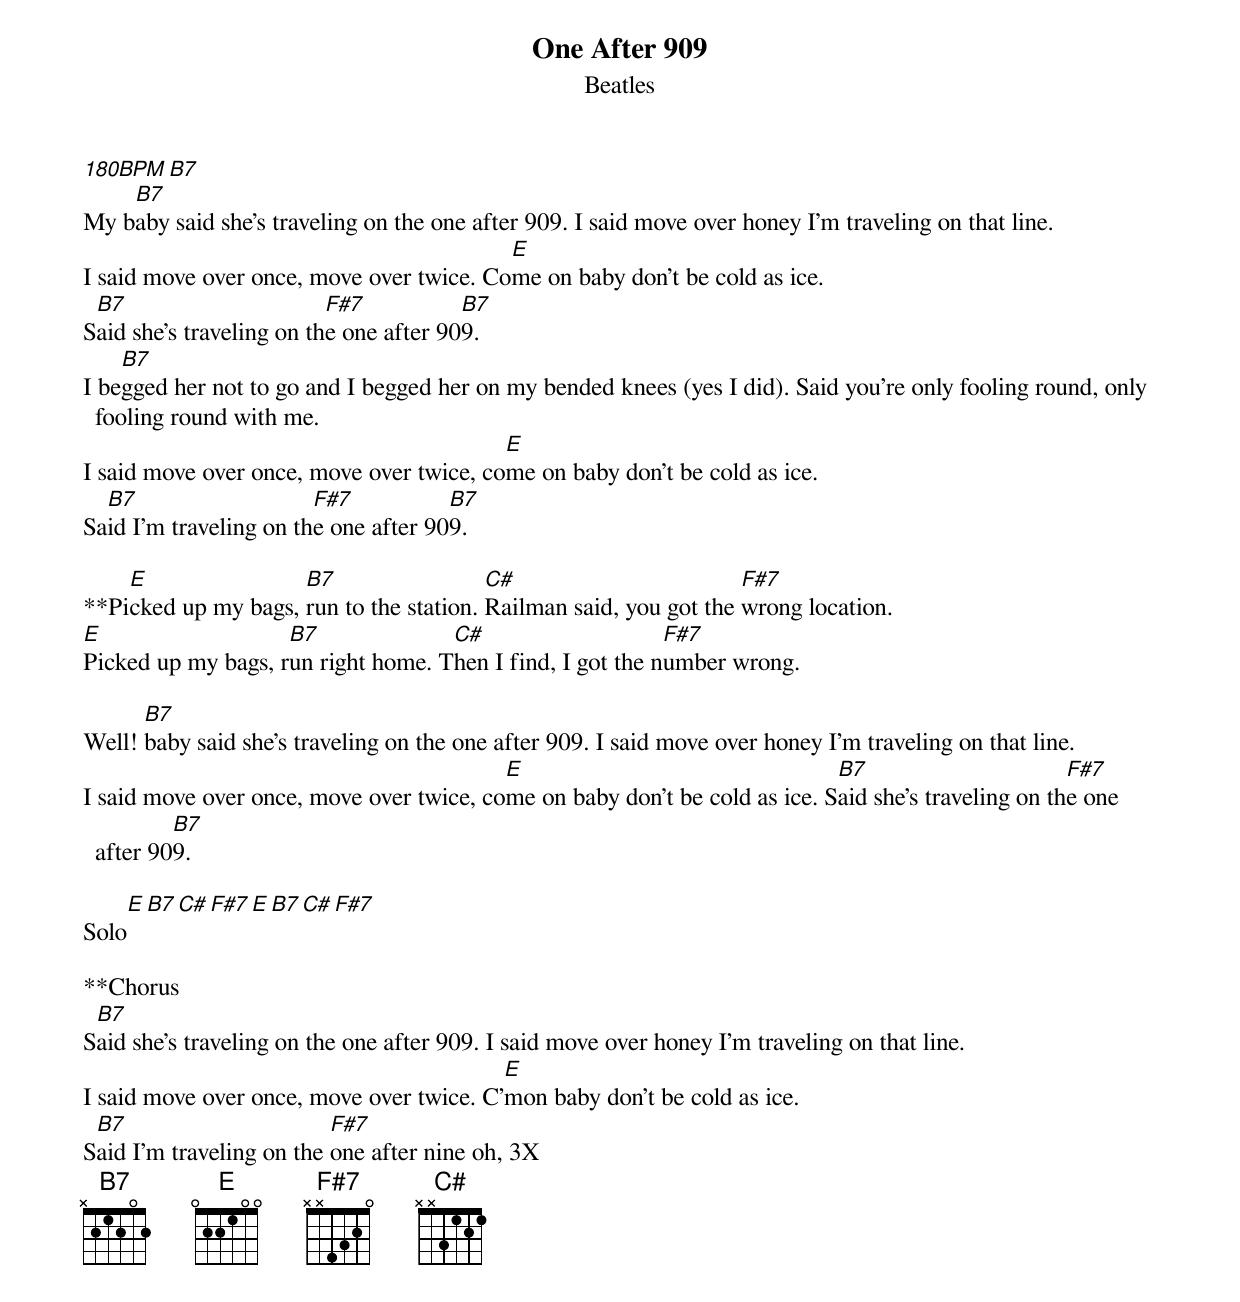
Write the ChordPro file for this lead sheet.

{t:One After 909}
{subtitle:Beatles}
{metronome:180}
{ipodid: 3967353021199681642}
[180BPM][B7]
My b[B7]aby said she's traveling on the one after 909. I said move over honey I'm traveling on that line.
I said move over once, move over twice. Co[E]me on baby don't be cold as ice.
S[B7]aid she's traveling on th[F#7]e one after 90[B7]9.
I be[B7]gged her not to go and I begged her on my bended knees (yes I did). Said you're only fooling round, only fooling round with me.
I said move over once, move over twice, co[E]me on baby don't be cold as ice.
Sa[B7]id I'm traveling on th[F#7]e one after 90[B7]9.

**Pi[E]cked up my bags, [B7]run to the station. [C#]Railman said, you got the [F#7]wrong location.
[E]Picked up my bags, r[B7]un right home. T[C#]hen I find, I got the n[F#7]umber wrong.

Well! [B7]baby said she's traveling on the one after 909. I said move over honey I'm traveling on that line.
I said move over once, move over twice, co[E]me on baby don't be cold as ice. S[B7]aid she's traveling on th[F#7]e one after 90[B7]9.

Solo[E][B7][C#][F#7][E][B7][C#][F#7]

**Chorus
S[B7]aid she's traveling on the one after 909. I said move over honey I'm traveling on that line.
I said move over once, move over twice. C'[E]mon baby don't be cold as ice.
S[B7]aid I'm traveling on the [F#7]one after nine oh, 3X
